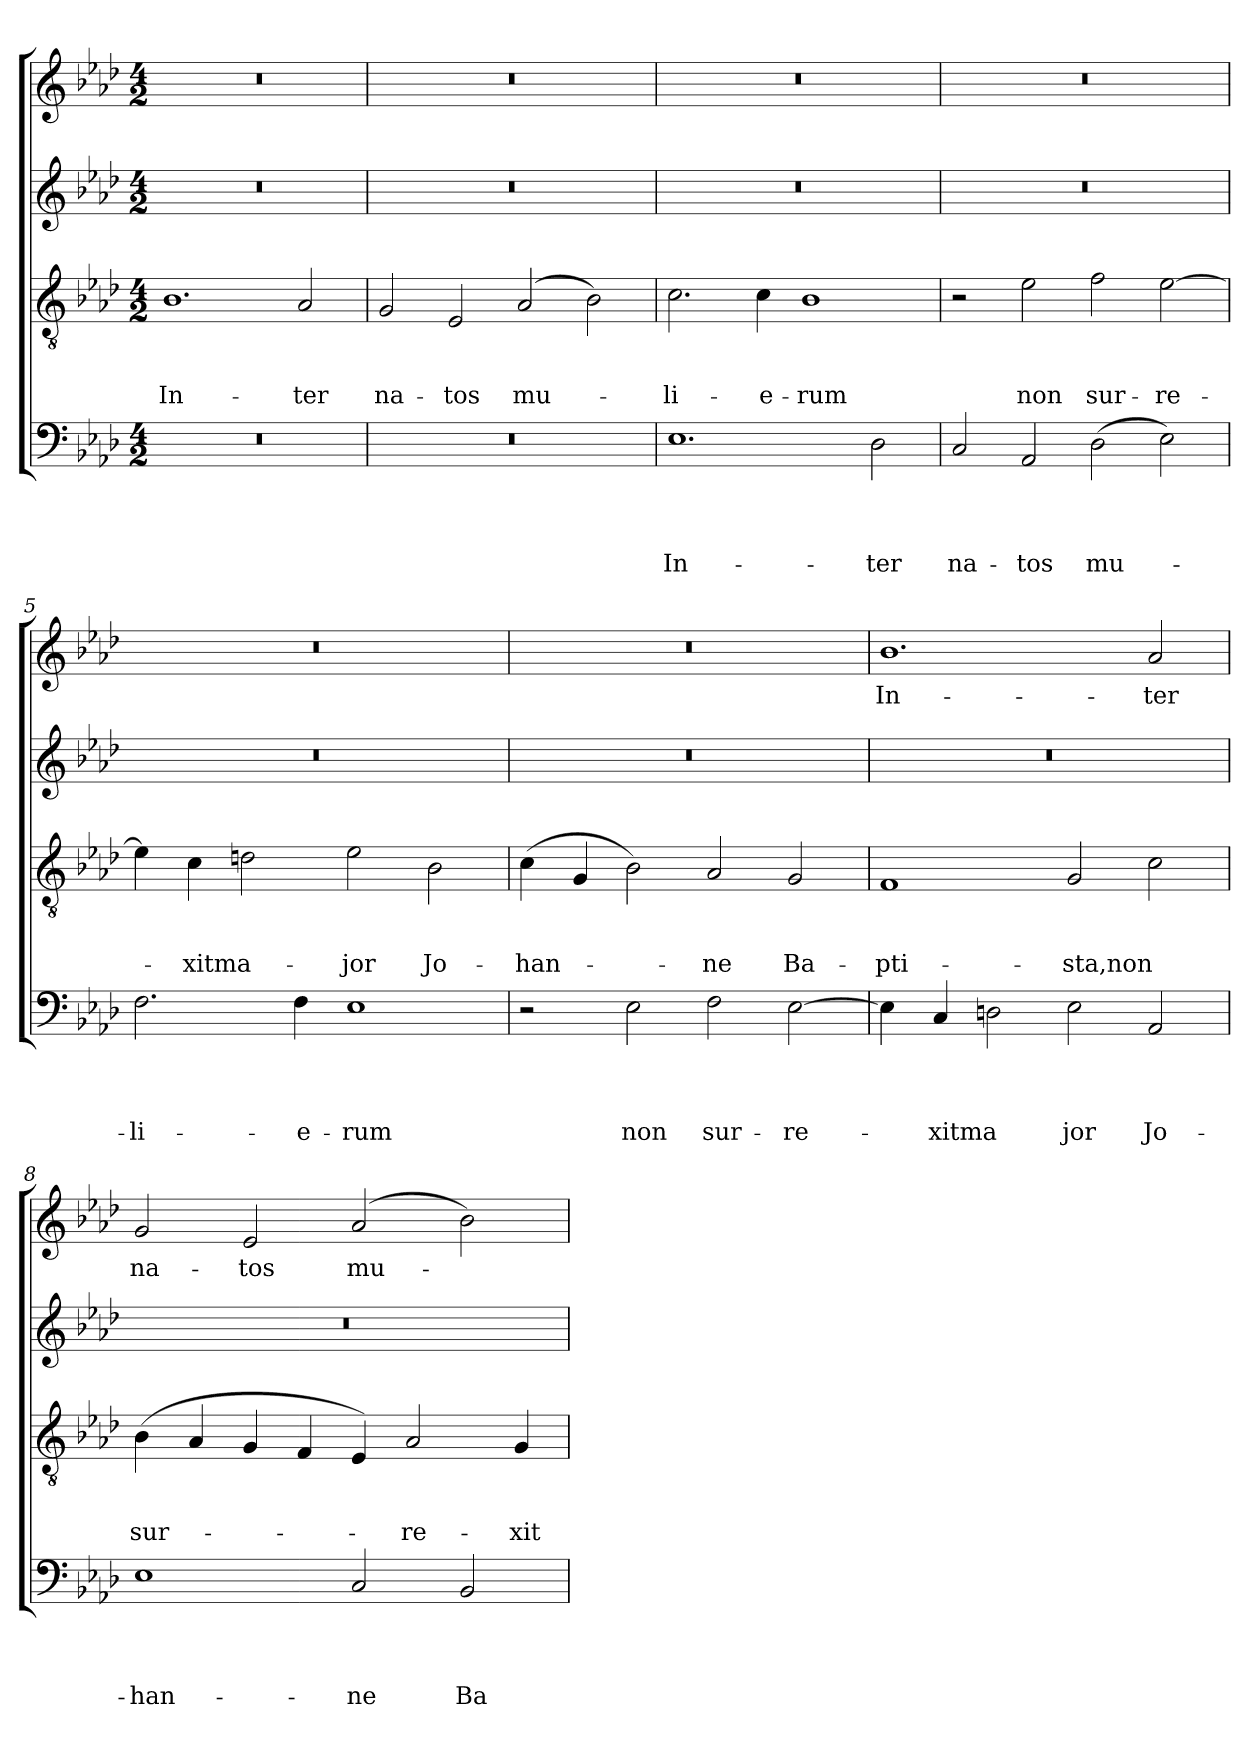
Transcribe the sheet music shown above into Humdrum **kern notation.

**kern	**text	**text	**text	**text	**kern	**text	**text	**text	**kern	**kern	**text
*part4	*part4	*part4	*part4	*part4	*part3	*part3	*part3	*part3	*part2	*part1	*part1
*staff4	*staff4	*staff4	*staff4	*staff4	*staff3	*staff3	*staff3	*staff3	*staff2	*staff1	*staff1
*clefF4	*	*	*	*	*clefGv2	*	*	*	*clefG2	*clefG2	*
*k[b-e-a-d-]	*	*	*	*	*k[b-e-a-d-]	*	*	*	*k[b-e-a-d-]	*k[b-e-a-d-]	*
*A-:	*	*	*	*	*A-:	*	*	*	*A-:	*A-:	*
*M4/2	*	*	*	*	*M4/2	*	*	*	*M4/2	*M4/2	*
=1	=1	=1	=1	=1	=1	=1	=1	=1	=1	=1	=1
!	!	!	!	!	!	!	!	!LO:LY:b	!	!	!
0r	.	.	.	.	1.B-	.	.	In-	0r	0r	.
!	!	!	!	!	!	!	!	!LO:LY:b	!	!	!
.	.	.	.	.	2A-/	.	.	-ter	.	.	.
=2	=2	=2	=2	=2	=2	=2	=2	=2	=2	=2	=2
!	!	!	!	!	!	!	!	!LO:LY:b	!	!	!
0r	.	.	.	.	2G/	.	.	na-	0r	0r	.
!	!	!	!	!	!	!	!	!LO:LY:b	!	!	!
.	.	.	.	.	2E-/	.	.	-tos	.	.	.
!	!	!	!	!	!	!	!	!LO:LY:b	!	!	!
.	.	.	.	.	(2A-/	.	.	mu-	.	.	.
.	.	.	.	.	2B-\)	.	.	.	.	.	.
=3	=3	=3	=3	=3	=3	=3	=3	=3	=3	=3	=3
!	!	!	!	!LO:LY:b	!	!	!	!LO:LY:b	!	!	!
1.E-	.	.	.	In-	2.c\	.	.	-li-	0r	0r	.
!	!	!	!	!	!	!	!	!LO:LY:b	!	!	!
.	.	.	.	.	4c\	.	.	-e-	.	.	.
!	!	!	!	!	!	!	!	!LO:LY:b	!	!	!
.	.	.	.	.	1B-	.	.	-rum	.	.	.
!	!	!	!	!LO:LY:b	!	!	!	!	!	!	!
2D-\	.	.	.	-ter	.	.	.	.	.	.	.
=4	=4	=4	=4	=4	=4	=4	=4	=4	=4	=4	=4
!	!	!	!	!LO:LY:b	!	!	!	!	!	!	!
2C/	.	.	.	na-	2r	.	.	.	0r	0r	.
!	!	!	!	!LO:LY:b	!	!	!	!LO:LY:b	!	!	!
2AA-/	.	.	.	-tos	2e-\	.	.	non	.	.	.
!	!	!	!	!LO:LY:b	!	!	!	!LO:LY:b	!	!	!
(>2D-\	.	.	.	mu-	2f\	.	.	sur-	.	.	.
!	!	!	!	!	!	!	!	!LO:LY:b	!	!	!
2E-\)	.	.	.	.	[>2e-\	.	.	-re-	.	.	.
=5	=5	=5	=5	=5	=5	=5	=5	=5	=5	=5	=5
!	!	!	!	!LO:LY:b	!	!	!	!	!	!	!
2.F\	.	.	.	-li-	4e-\]	.	.	.	0r	0r	.
!	!	!	!	!	!	!	!	!LO:LY:b	!	!	!
.	.	.	.	.	4c\	.	.	-xitma-	.	.	.
.	.	.	.	.	2dn\	.	.	.	.	.	.
!	!	!	!	!LO:LY:b	!	!	!	!	!	!	!
4F\	.	.	.	-e-	.	.	.	.	.	.	.
!	!	!	!	!LO:LY:b	!	!	!	!LO:LY:b	!	!	!
1E-	.	.	.	-rum	2e-\	.	.	-jor	.	.	.
!	!	!	!	!	!	!	!	!LO:LY:b	!	!	!
.	.	.	.	.	2B-\	.	.	Jo-	.	.	.
=6	=6	=6	=6	=6	=6	=6	=6	=6	=6	=6	=6
!	!	!	!	!	!	!	!	!LO:LY:b	!	!	!
2r	.	.	.	.	(>4c\	.	.	-han-	0r	0r	.
.	.	.	.	.	4G/	.	.	.	.	.	.
!	!	!	!	!LO:LY:b	!	!	!	!	!	!	!
2E-\	.	.	.	non	2B-\)	.	.	.	.	.	.
!	!	!	!	!LO:LY:b	!	!	!	!LO:LY:b	!	!	!
2F\	.	.	.	sur-	2A-/	.	.	-ne	.	.	.
!	!	!	!	!LO:LY:b	!	!	!	!LO:LY:b	!	!	!
[>2E-\	.	.	.	-re-	2G/	.	.	Ba-	.	.	.
=7	=7	=7	=7	=7	=7	=7	=7	=7	=7	=7	=7
!	!	!	!	!	!	!	!	!LO:LY:b	!	!	!LO:LY:b
4E-\]	.	.	.	.	1F	.	.	-pti-	0r	1.b-	In-
!	!	!	!	!LO:LY:b	!	!	!	!	!	!	!
4C/	.	.	.	-xitma	.	.	.	.	.	.	.
2Dn\	.	.	.	.	.	.	.	.	.	.	.
!	!	!	!	!LO:LY:b	!	!	!	!LO:LY:b	!	!	!
2E-\	.	.	.	jor	2G/	.	.	-sta,non	.	.	.
!	!	!	!	!LO:LY:b	!	!	!	!	!	!	!LO:LY:b
2AA-/	.	.	.	Jo-	2c\	.	.	.	.	2a-/	-ter
!!LO:LB:g=z
=8	=8	=8	=8	=8	=8	=8	=8	=8	=8	=8	=8
!	!	!	!	!LO:LY:b	!	!	!	!LO:LY:b	!	!	!LO:LY:b
1E-	.	.	.	-han-	(>4B-\	.	.	sur-	0r	2g/	na-
.	.	.	.	.	4A-/	.	.	.	.	.	.
!	!	!	!	!	!	!	!	!	!	!	!LO:LY:b
.	.	.	.	.	4G/	.	.	.	.	2e-/	-tos
.	.	.	.	.	4F/	.	.	.	.	.	.
!	!	!	!	!LO:LY:b	!	!	!	!	!	!	!LO:LY:b
2C/	.	.	.	-ne	4E-/)	.	.	.	.	(2a-/	mu-
!	!	!	!	!	!	!	!	!LO:LY:b	!	!	!
.	.	.	.	.	2A-/	.	.	-re-	.	.	.
!	!	!	!	!LO:LY:b	!	!	!	!	!	!	!
2BB-/	.	.	.	Ba-	.	.	.	.	.	2b-\)	.
!	!	!	!	!	!	!	!	!LO:LY:b	!	!	!
.	.	.	.	.	4G/	.	.	-xit	.	.	.
=	=	=	=	=	=	=	=	=	=	=	=
*-	*-	*-	*-	*-	*-	*-	*-	*-	*-	*-	*-
